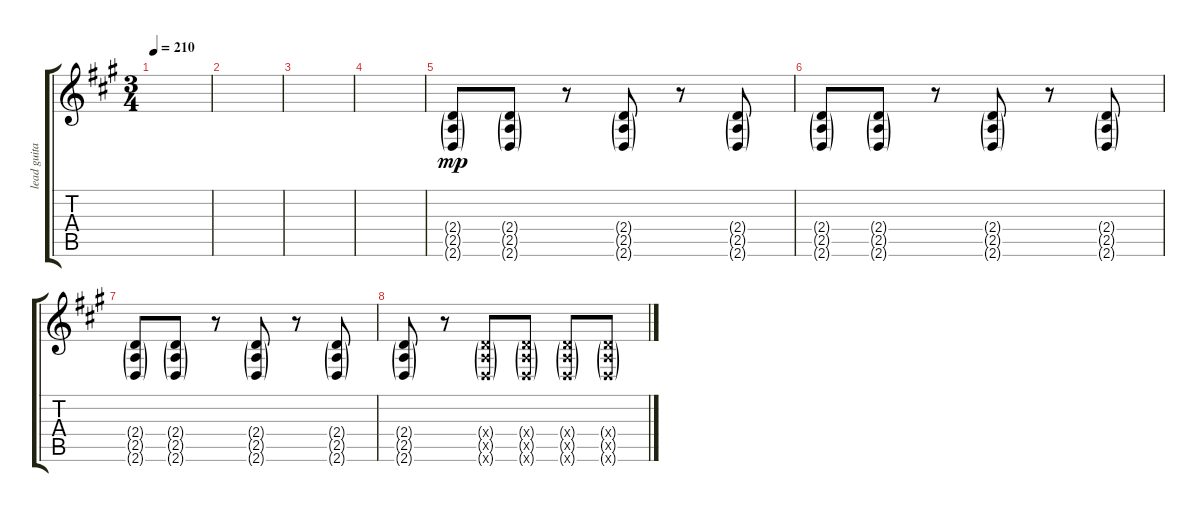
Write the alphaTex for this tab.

\track ("lead guitar 2" "lead guita") {instrument distortionguitar}
\staff {score tabs}
\tuning (D4 A3 F3 C3 G2 C2) {hide}
\ts (3 4)
\tempo 210
\clef g2
\ks a
|
|
|
|
(2.4{g} 2.5{g} 2.6{g}).8{dy mp} (2.4{g} 2.5{g} 2.6{g}).8 r.8 (2.4{g} 2.5{g} 2.6{g}).8 r.8 (2.4{g} 2.5{g} 2.6{g}).8 |
(2.4{g} 2.5{g} 2.6{g}).8 (2.4{g} 2.5{g} 2.6{g}).8 r.8 (2.4{g} 2.5{g} 2.6{g}).8 r.8 (2.4{g} 2.5{g} 2.6{g}).8 |
(2.4{g} 2.5{g} 2.6{g}).8 (2.4{g} 2.5{g} 2.6{g}).8 r.8 (2.4{g} 2.5{g} 2.6{g}).8 r.8 (2.4{g} 2.5{g} 2.6{g}).8 |
(2.4{g} 2.5{g} 2.6{g}).8 r.8 (2.4{g x} 2.5{g x} 2.6{g x}).8 (2.4{g x} 2.5{g x} 2.6{g x}).8 (2.4{g x} 2.5{g x} 2.6{g x}).8 (2.4{g x} 2.5{g x} 2.6{g x}).8
